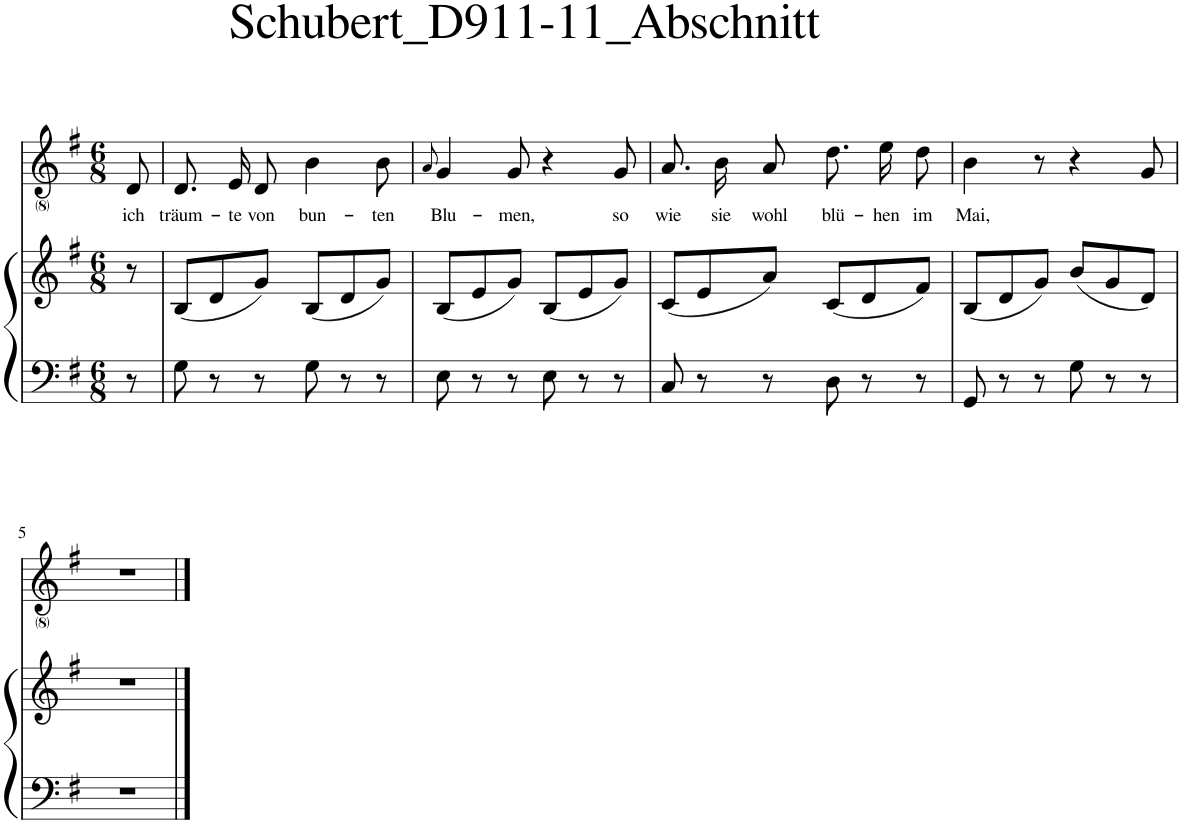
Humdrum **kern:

**kern	**kern	**kern	**text
*part2	*part2	*part1	*part1
*staff3	*staff2	*staff1	*staff1
*I"Piano	*	*I"Voice	*
*I'Pno	*	*	*
*clefF4	*clefG2	*clefG2	*
*k[f#]	*k[f#]	*k[f#]	*
*M6/8	*M6/8	*M6/8	*
=	=	=	=
!	!	!	!LO:LY:b
8r	8r	8d/	ich
=1	=1	=1	=1
!	!	!	!LO:LY:b
8G\	(8B/L	8.d/L	träum-
8r	8d/	.	.
!	!	!	!LO:LY:b
.	.	16e/K	-te
!	!	!	!LO:LY:b
8r	8g/J)	8d/J	von
!	!	!	!LO:LY:b
8G\	(8B/L	4b\	bun-
8r	8d/	.	.
!	!	!	!LO:LY:b
8r	8g/J)	8b\	-ten
=2	=2	=2	=2
.	.	8qa/	.
!	!	!	!LO:LY:b
8E\	(8B/L	4g/	Blu-
8r	8e/	.	.
!	!	!	!LO:LY:b
8r	8g/J)	8g/	-men,
8E\	(8B/L	4r	.
8r	8e/	.	.
!	!	!	!LO:LY:b
8r	8g/J)	8g/	so
=3	=3	=3	=3
!	!	!	!LO:LY:b
8C/	(8c/L	8.a/L	wie
8r	8e/	.	.
!	!	!	!LO:LY:b
.	.	16b/K	sie
!	!	!	!LO:LY:b
8r	8a/J)	8a/J	wohl
!	!	!	!LO:LY:b
8D\	(8c/L	8.dd\L	blü-
8r	8d/	.	.
!	!	!	!LO:LY:b
.	.	16ee\K	-hen
!	!	!	!LO:LY:b
8r	8f#/J)	8dd\J	im
=4	=4	=4	=4
!	!	!	!LO:LY:b
8GG/	(8B/L	4b\	Mai,
8r	8d/	.	.
8r	8g/J)	8r	.
8G\	(8b/L	4r	.
8r	8g/	.	.
8r	8d/J)	8g/	.
!!LO:LB:g=z
=5	=5	=5	=5
2.r	2.r	2.r	.
==	==	==	==
*-	*-	*-	*-
